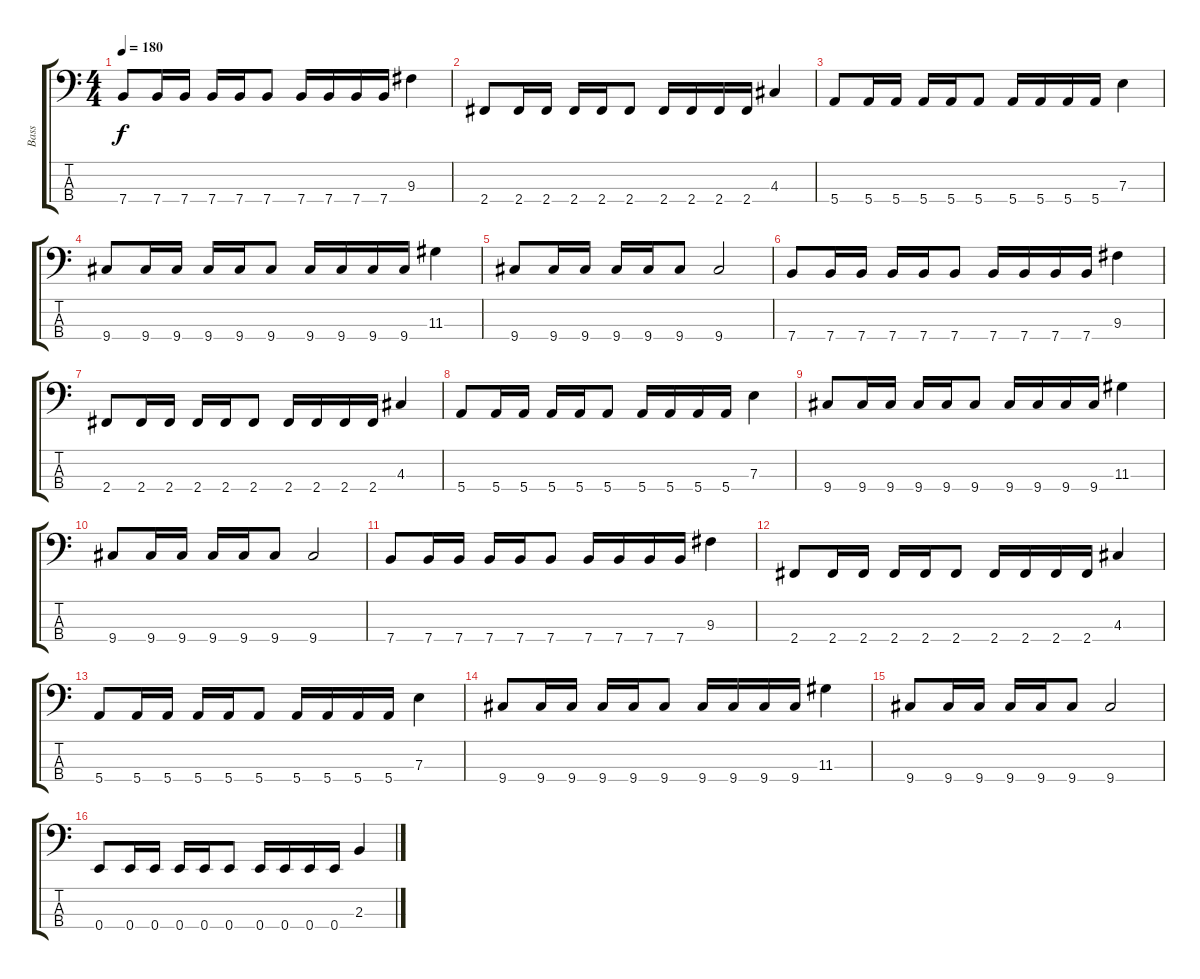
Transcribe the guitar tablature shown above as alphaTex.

\track ("Bass" "Bass") {instrument electricbassfinger}
\staff {score tabs}
\tuning (G2 D2 A1 E1) {hide}
\ts (4 4)
\tempo 180
\clef f4
\ks c
7.4.8{dy f} 7.4.16 7.4.16 7.4.16 7.4.16 7.4.8 7.4.16 7.4.16 7.4.16 7.4.16 9.3.4 |
2.4.8 2.4.16 2.4.16 2.4.16 2.4.16 2.4.8 2.4.16 2.4.16 2.4.16 2.4.16 4.3.4 |
5.4.8 5.4.16 5.4.16 5.4.16 5.4.16 5.4.8 5.4.16 5.4.16 5.4.16 5.4.16 7.3.4 |
9.4.8 9.4.16 9.4.16 9.4.16 9.4.16 9.4.8 9.4.16 9.4.16 9.4.16 9.4.16 11.3.4 |
9.4.8 9.4.16 9.4.16 9.4.16 9.4.16 9.4.8 9.4.2 |
\section ("" "")
7.4.8 7.4.16 7.4.16 7.4.16 7.4.16 7.4.8 7.4.16 7.4.16 7.4.16 7.4.16 9.3.4 |
2.4.8 2.4.16 2.4.16 2.4.16 2.4.16 2.4.8 2.4.16 2.4.16 2.4.16 2.4.16 4.3.4 |
5.4.8 5.4.16 5.4.16 5.4.16 5.4.16 5.4.8 5.4.16 5.4.16 5.4.16 5.4.16 7.3.4 |
9.4.8 9.4.16 9.4.16 9.4.16 9.4.16 9.4.8 9.4.16 9.4.16 9.4.16 9.4.16 11.3.4 |
9.4.8 9.4.16 9.4.16 9.4.16 9.4.16 9.4.8 9.4.2 |
7.4.8 7.4.16 7.4.16 7.4.16 7.4.16 7.4.8 7.4.16 7.4.16 7.4.16 7.4.16 9.3.4 |
2.4.8 2.4.16 2.4.16 2.4.16 2.4.16 2.4.8 2.4.16 2.4.16 2.4.16 2.4.16 4.3.4 |
5.4.8 5.4.16 5.4.16 5.4.16 5.4.16 5.4.8 5.4.16 5.4.16 5.4.16 5.4.16 7.3.4 |
9.4.8 9.4.16 9.4.16 9.4.16 9.4.16 9.4.8 9.4.16 9.4.16 9.4.16 9.4.16 11.3.4 |
9.4.8 9.4.16 9.4.16 9.4.16 9.4.16 9.4.8 9.4.2 |
0.4.8 0.4.16 0.4.16 0.4.16 0.4.16 0.4.8 0.4.16 0.4.16 0.4.16 0.4.16 2.3.4
